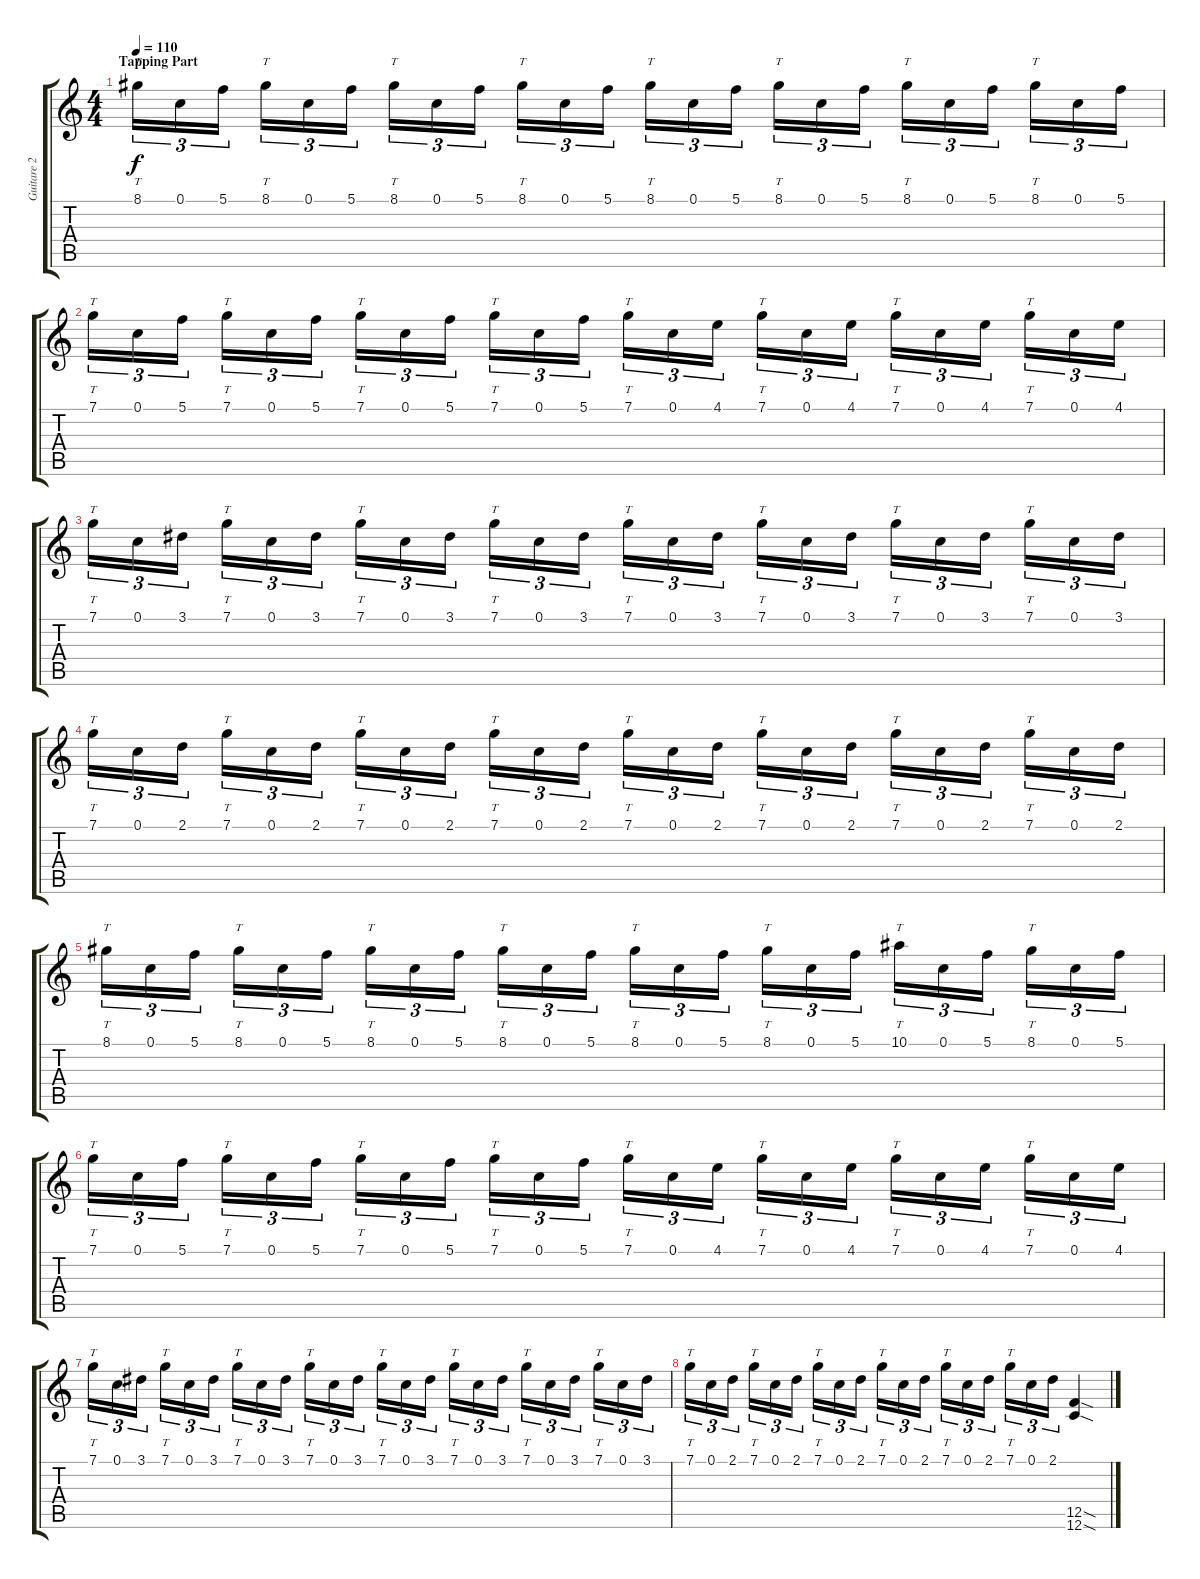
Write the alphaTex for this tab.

\track ("Guitare 2" "Guitare 2") {instrument distortionguitar}
\staff {score tabs}
\tuning (C4 G3 Eb3 Bb2 F2 C2) {hide}
\ts (4 4)
\section ("" "Tapping Part")
\tempo 110
\clef g2
\ks c
8.1.16{tt tu (3 2) dy f} 0.1.16{tu (3 2)} 5.1.16{tu (3 2)} 8.1.16{tt tu (3 2)} 0.1.16{tu (3 2)} 5.1.16{tu (3 2)} 8.1.16{tt tu (3 2)} 0.1.16{tu (3 2)} 5.1.16{tu (3 2)} 8.1.16{tt tu (3 2)} 0.1.16{tu (3 2)} 5.1.16{tu (3 2)} 8.1.16{tt tu (3 2)} 0.1.16{tu (3 2)} 5.1.16{tu (3 2)} 8.1.16{tt tu (3 2)} 0.1.16{tu (3 2)} 5.1.16{tu (3 2)} 8.1.16{tt tu (3 2)} 0.1.16{tu (3 2)} 5.1.16{tu (3 2)} 8.1.16{tt tu (3 2)} 0.1.16{tu (3 2)} 5.1.16{tu (3 2)} |
7.1.16{tt tu (3 2)} 0.1.16{tu (3 2)} 5.1.16{tu (3 2)} 7.1.16{tt tu (3 2)} 0.1.16{tu (3 2)} 5.1.16{tu (3 2)} 7.1.16{tt tu (3 2)} 0.1.16{tu (3 2)} 5.1.16{tu (3 2)} 7.1.16{tt tu (3 2)} 0.1.16{tu (3 2)} 5.1.16{tu (3 2)} 7.1.16{tt tu (3 2)} 0.1.16{tu (3 2)} 4.1.16{tu (3 2)} 7.1.16{tt tu (3 2)} 0.1.16{tu (3 2)} 4.1.16{tu (3 2)} 7.1.16{tt tu (3 2)} 0.1.16{tu (3 2)} 4.1.16{tu (3 2)} 7.1.16{tt tu (3 2)} 0.1.16{tu (3 2)} 4.1.16{tu (3 2)} |
7.1.16{tt tu (3 2)} 0.1.16{tu (3 2)} 3.1.16{tu (3 2)} 7.1.16{tt tu (3 2)} 0.1.16{tu (3 2)} 3.1.16{tu (3 2)} 7.1.16{tt tu (3 2)} 0.1.16{tu (3 2)} 3.1.16{tu (3 2)} 7.1.16{tt tu (3 2)} 0.1.16{tu (3 2)} 3.1.16{tu (3 2)} 7.1.16{tt tu (3 2)} 0.1.16{tu (3 2)} 3.1.16{tu (3 2)} 7.1.16{tt tu (3 2)} 0.1.16{tu (3 2)} 3.1.16{tu (3 2)} 7.1.16{tt tu (3 2)} 0.1.16{tu (3 2)} 3.1.16{tu (3 2)} 7.1.16{tt tu (3 2)} 0.1.16{tu (3 2)} 3.1.16{tu (3 2)} |
7.1.16{tt tu (3 2)} 0.1.16{tu (3 2)} 2.1.16{tu (3 2)} 7.1.16{tt tu (3 2)} 0.1.16{tu (3 2)} 2.1.16{tu (3 2)} 7.1.16{tt tu (3 2)} 0.1.16{tu (3 2)} 2.1.16{tu (3 2)} 7.1.16{tt tu (3 2)} 0.1.16{tu (3 2)} 2.1.16{tu (3 2)} 7.1.16{tt tu (3 2)} 0.1.16{tu (3 2)} 2.1.16{tu (3 2)} 7.1.16{tt tu (3 2)} 0.1.16{tu (3 2)} 2.1.16{tu (3 2)} 7.1.16{tt tu (3 2)} 0.1.16{tu (3 2)} 2.1.16{tu (3 2)} 7.1.16{tt tu (3 2)} 0.1.16{tu (3 2)} 2.1.16{tu (3 2)} |
8.1.16{tt tu (3 2)} 0.1.16{tu (3 2)} 5.1.16{tu (3 2)} 8.1.16{tt tu (3 2)} 0.1.16{tu (3 2)} 5.1.16{tu (3 2)} 8.1.16{tt tu (3 2)} 0.1.16{tu (3 2)} 5.1.16{tu (3 2)} 8.1.16{tt tu (3 2)} 0.1.16{tu (3 2)} 5.1.16{tu (3 2)} 8.1.16{tt tu (3 2)} 0.1.16{tu (3 2)} 5.1.16{tu (3 2)} 8.1.16{tt tu (3 2)} 0.1.16{tu (3 2)} 5.1.16{tu (3 2)} 10.1.16{tt tu (3 2)} 0.1.16{tu (3 2)} 5.1.16{tu (3 2)} 8.1.16{tt tu (3 2)} 0.1.16{tu (3 2)} 5.1.16{tu (3 2)} |
7.1.16{tt tu (3 2)} 0.1.16{tu (3 2)} 5.1.16{tu (3 2)} 7.1.16{tt tu (3 2)} 0.1.16{tu (3 2)} 5.1.16{tu (3 2)} 7.1.16{tt tu (3 2)} 0.1.16{tu (3 2)} 5.1.16{tu (3 2)} 7.1.16{tt tu (3 2)} 0.1.16{tu (3 2)} 5.1.16{tu (3 2)} 7.1.16{tt tu (3 2)} 0.1.16{tu (3 2)} 4.1.16{tu (3 2)} 7.1.16{tt tu (3 2)} 0.1.16{tu (3 2)} 4.1.16{tu (3 2)} 7.1.16{tt tu (3 2)} 0.1.16{tu (3 2)} 4.1.16{tu (3 2)} 7.1.16{tt tu (3 2)} 0.1.16{tu (3 2)} 4.1.16{tu (3 2)} |
7.1.16{tt tu (3 2)} 0.1.16{tu (3 2)} 3.1.16{tu (3 2)} 7.1.16{tt tu (3 2)} 0.1.16{tu (3 2)} 3.1.16{tu (3 2)} 7.1.16{tt tu (3 2)} 0.1.16{tu (3 2)} 3.1.16{tu (3 2)} 7.1.16{tt tu (3 2)} 0.1.16{tu (3 2)} 3.1.16{tu (3 2)} 7.1.16{tt tu (3 2)} 0.1.16{tu (3 2)} 3.1.16{tu (3 2)} 7.1.16{tt tu (3 2)} 0.1.16{tu (3 2)} 3.1.16{tu (3 2)} 7.1.16{tt tu (3 2)} 0.1.16{tu (3 2)} 3.1.16{tu (3 2)} 7.1.16{tt tu (3 2)} 0.1.16{tu (3 2)} 3.1.16{tu (3 2)} |
7.1.16{tt tu (3 2)} 0.1.16{tu (3 2)} 2.1.16{tu (3 2)} 7.1.16{tt tu (3 2)} 0.1.16{tu (3 2)} 2.1.16{tu (3 2)} 7.1.16{tt tu (3 2)} 0.1.16{tu (3 2)} 2.1.16{tu (3 2)} 7.1.16{tt tu (3 2)} 0.1.16{tu (3 2)} 2.1.16{tu (3 2)} 7.1.16{tt tu (3 2)} 0.1.16{tu (3 2)} 2.1.16{tu (3 2)} 7.1.16{tt tu (3 2)} 0.1.16{tu (3 2)} 2.1.16{tu (3 2)} (12.5{sod} 12.6{sod}).4
